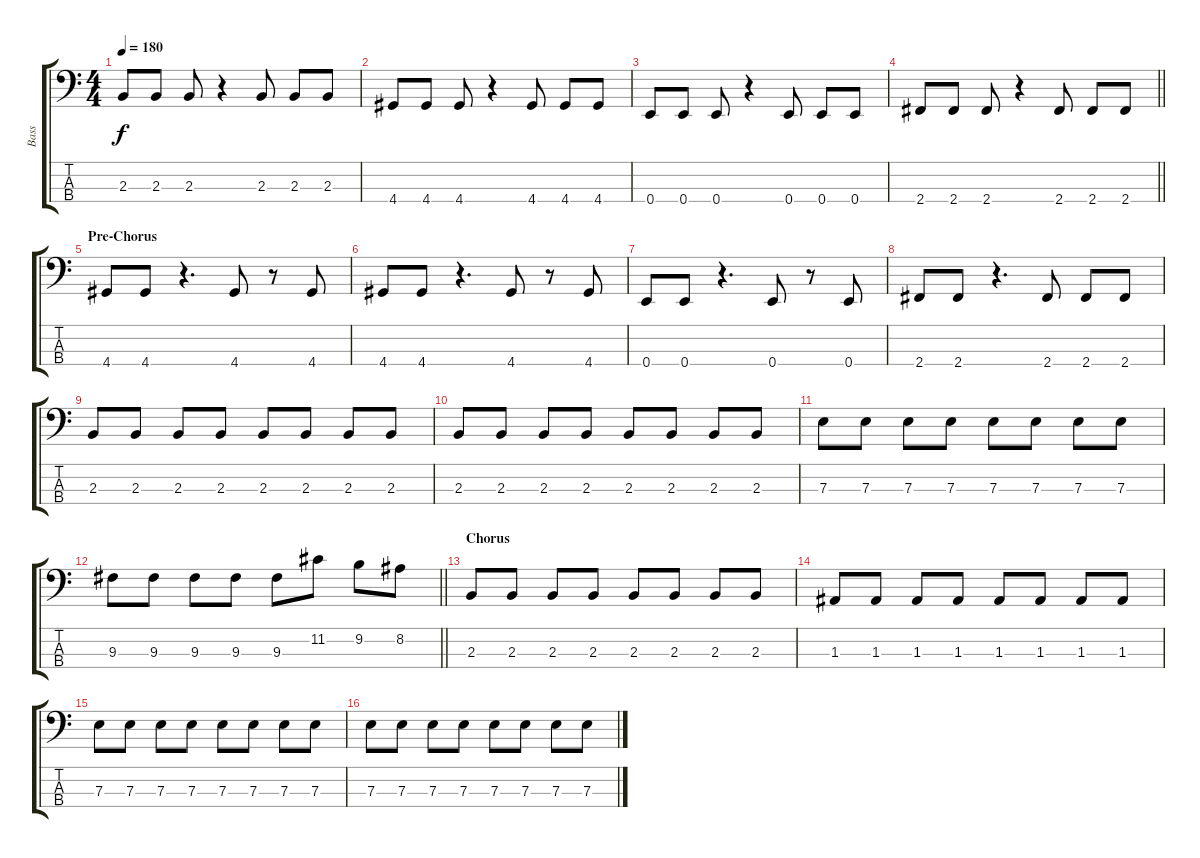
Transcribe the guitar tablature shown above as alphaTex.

\track ("Bass" "Bass") {instrument electricbasspick}
\staff {score tabs}
\tuning (G2 D2 A1 E1) {hide}
\ts (4 4)
\tempo 180
\clef f4
\ks c
2.3.8{dy f} 2.3.8 2.3.8 r.4 2.3.8 2.3.8 2.3.8 |
4.4.8 4.4.8 4.4.8 r.4 4.4.8 4.4.8 4.4.8 |
0.4.8 0.4.8 0.4.8 r.4 0.4.8 0.4.8 0.4.8 |
\barLineRight lightlight
2.4.8 2.4.8 2.4.8 r.4 2.4.8 2.4.8 2.4.8 |
\section ("" "Pre-Chorus")
4.4.8 4.4.8 r.4{d} 4.4.8 r.8 4.4.8 |
4.4.8 4.4.8 r.4{d} 4.4.8 r.8 4.4.8 |
0.4.8 0.4.8 r.4{d} 0.4.8 r.8 0.4.8 |
2.4.8 2.4.8 r.4{d} 2.4.8 2.4.8 2.4.8 |
2.3.8 2.3.8 2.3.8 2.3.8 2.3.8 2.3.8 2.3.8 2.3.8 |
2.3.8 2.3.8 2.3.8 2.3.8 2.3.8 2.3.8 2.3.8 2.3.8 |
7.3.8 7.3.8 7.3.8 7.3.8 7.3.8 7.3.8 7.3.8 7.3.8 |
\barLineRight lightlight
9.3.8 9.3.8 9.3.8 9.3.8 9.3.8 11.2.8 9.2.8 8.2.8 |
\section ("" "Chorus")
2.3.8 2.3.8 2.3.8 2.3.8 2.3.8 2.3.8 2.3.8 2.3.8 |
1.3.8 1.3.8 1.3.8 1.3.8 1.3.8 1.3.8 1.3.8 1.3.8 |
7.3.8 7.3.8 7.3.8 7.3.8 7.3.8 7.3.8 7.3.8 7.3.8 |
7.3.8 7.3.8 7.3.8 7.3.8 7.3.8 7.3.8 7.3.8 7.3.8
